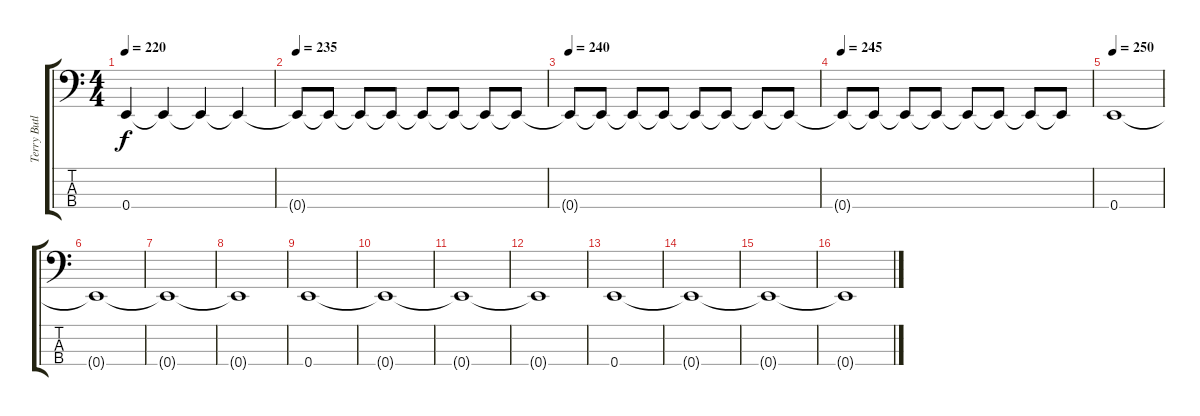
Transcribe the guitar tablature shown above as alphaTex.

\track ("Terry Butler" "Terry Butl") {instrument electricbasspick}
\staff {score tabs}
\tuning (G2 D2 A1 E1) {hide}
\ts (4 4)
\tempo 220
\clef f4
\ks c
0.4.4{dy f} 0.4{t}.4 0.4{t}.4 0.4{t}.4 |
\tempo 235
0.4{t}.8 0.4{t}.8 0.4{t}.8 0.4{t}.8 0.4{t}.8 0.4{t}.8 0.4{t}.8 0.4{t}.8 |
\tempo 240
0.4{t}.8 0.4{t}.8 0.4{t}.8 0.4{t}.8 0.4{t}.8 0.4{t}.8 0.4{t}.8 0.4{t}.8 |
\tempo 245
0.4{t}.8 0.4{t}.8 0.4{t}.8 0.4{t}.8 0.4{t}.8 0.4{t}.8 0.4{t}.8 0.4{t}.8 |
\tempo 250
0.4.1 |
0.4{t}.1 |
0.4{t}.1 |
0.4{t}.1 |
0.4.1 |
0.4{t}.1 |
0.4{t}.1 |
0.4{t}.1 |
0.4.1 |
0.4{t}.1 |
0.4{t}.1 |
0.4{t}.1
